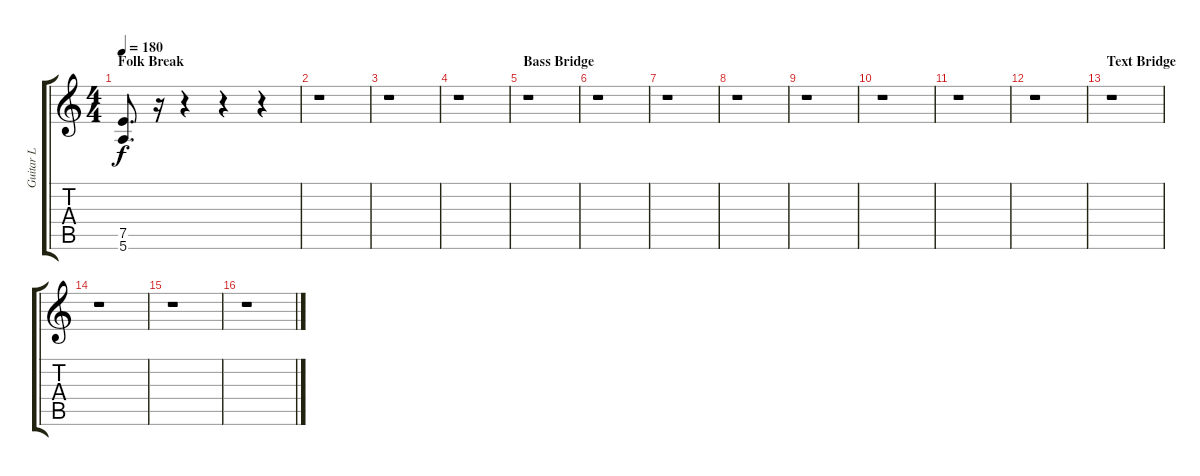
\track ("Guitar L" "Guitar L") {instrument distortionguitar}
\staff {score tabs}
\tuning (E4 B3 G3 D3 A2 E2) {hide}
\ts (4 4)
\section ("" "Folk Break")
\tempo 180
\clef g2
\ks c
(7.5 5.6).8{d dy f} r.16 r.4 r.4 r.4 |
r.1 |
r.1 |
r.1 |
\section ("" "Bass Bridge")
r.1 |
r.1 |
r.1 |
r.1 |
r.1 |
r.1 |
r.1 |
r.1 |
\section ("" "Text Bridge")
r.1 |
r.1 |
r.1 |
r.1
